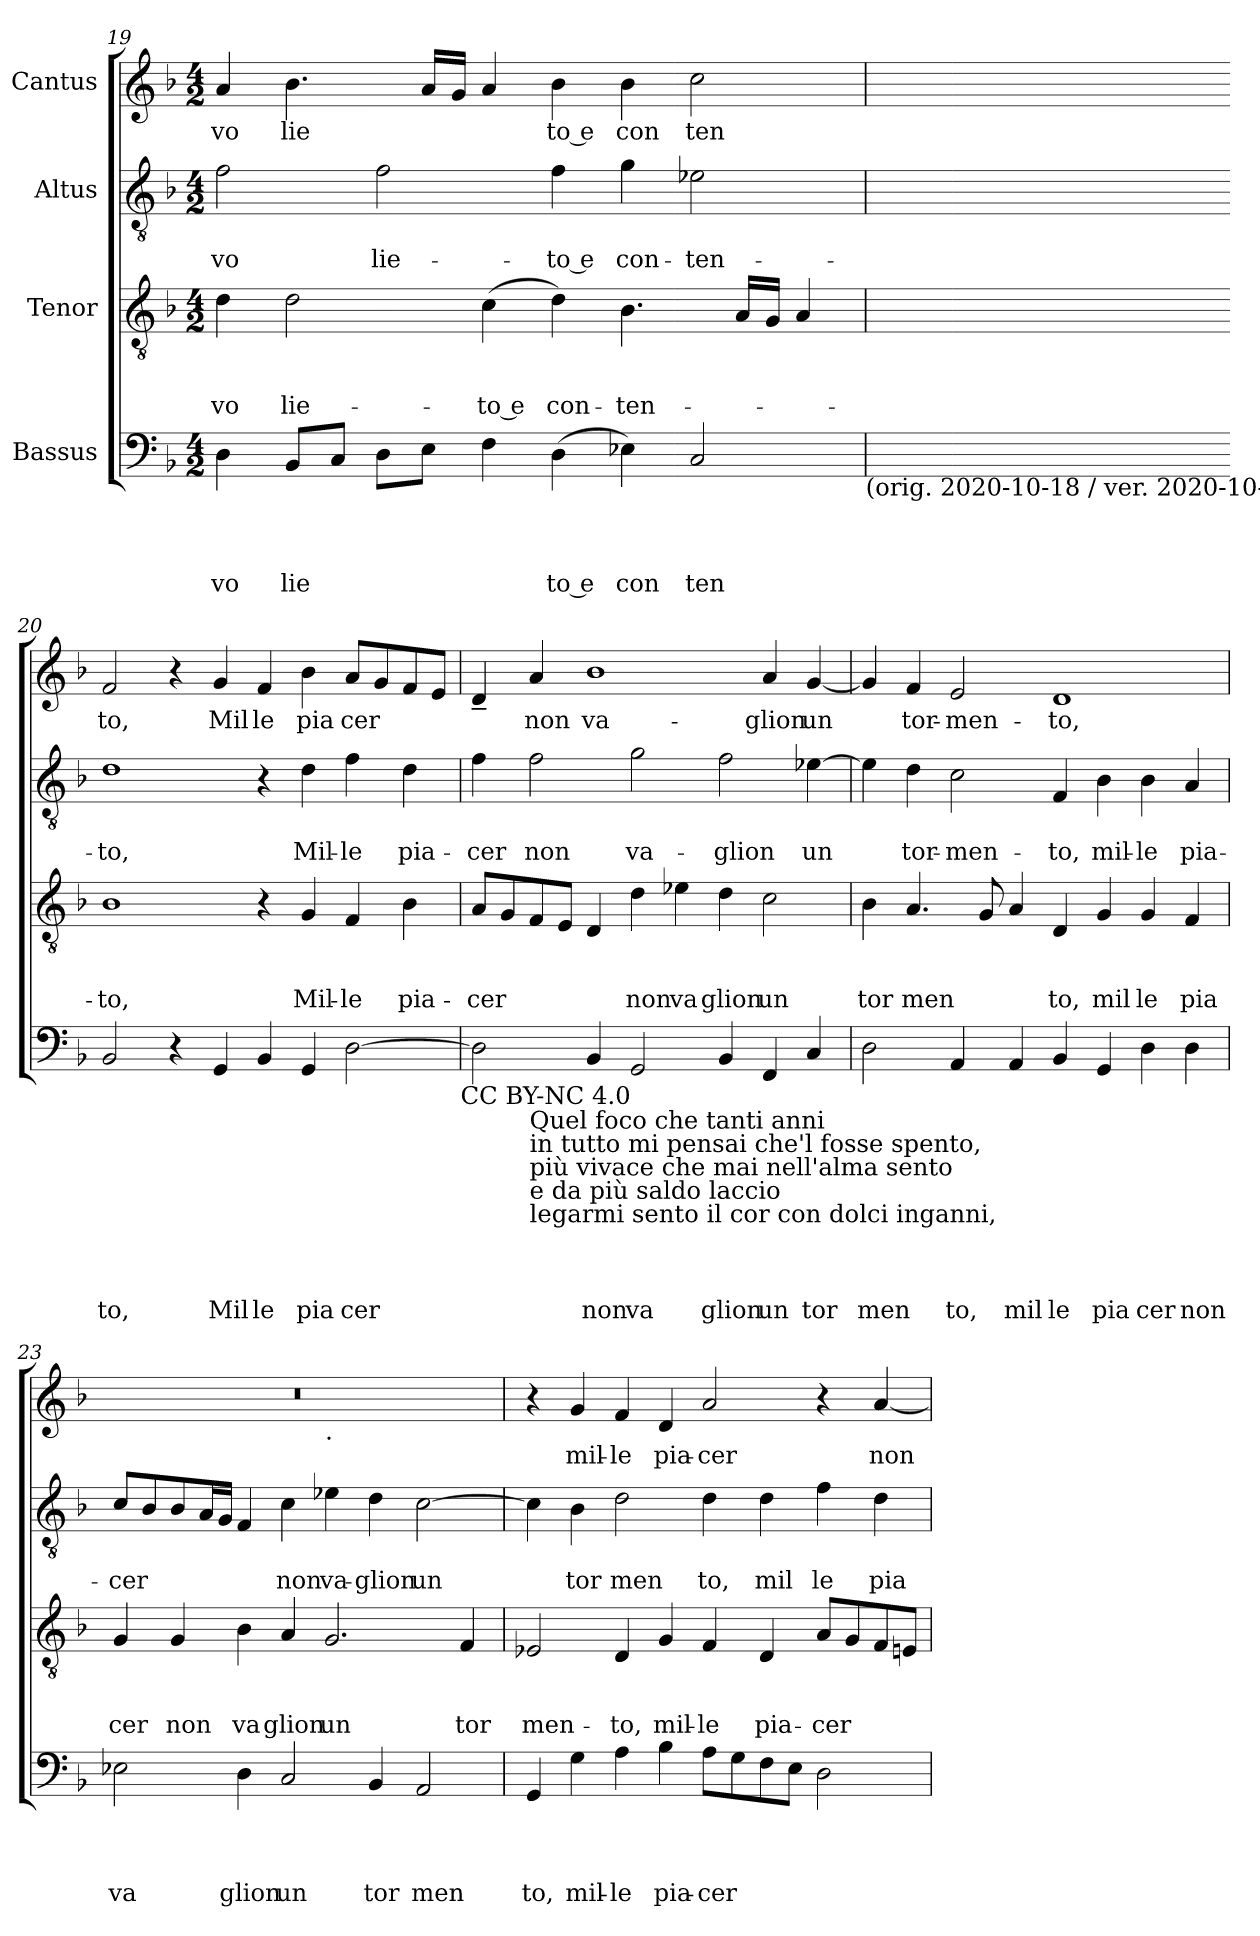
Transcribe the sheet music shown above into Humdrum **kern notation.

**kern	**text	**text	**text	**text	**kern	**text	**text	**text	**kern	**text	**text	**kern	**text
*part4	*part4	*part4	*part4	*part4	*part3	*part3	*part3	*part3	*part2	*part2	*part2	*part1	*part1
*staff4	*staff4	*staff4	*staff4	*staff4	*staff3	*staff3	*staff3	*staff3	*staff2	*staff2	*staff2	*staff1	*staff1
*I"Bassus	*	*	*	*	*I"Tenor	*	*	*	*I"Altus	*	*	*I"Cantus	*
*clefF4	*	*	*	*	*clefGv2	*	*	*	*clefGv2	*	*	*clefG2	*
*ITrd-3c-5	*	*	*	*	*	*	*	*	*ITrd-3c-5	*	*	*ITrd-3c-5	*
*k[b-e-]	*	*	*	*	*k[b-]	*	*	*	*k[b-e-]	*	*	*k[b-e-]	*
*B-:	*	*	*	*	*F:	*	*	*	*B-:	*	*	*B-:	*
*M4/2	*	*	*	*	*M4/2	*	*	*	*M4/2	*	*	*M4/2	*
=19	=19	=19	=19	=19	=19	=19	=19	=19	=19	=19	=19	=19	=19
!	!	!	!	!LO:LY:b	!	!	!	!LO:LY:b	!	!	!LO:LY:b	!	!LO:LY:b
4G\	.	.	.	vo	4d\	.	.	vo	2b-\	.	vo	4dd/	vo
!	!	!	!	!LO:LY:b	!	!	!	!LO:LY:b	!	!	!	!	!LO:LY:b
8E-/L	.	.	.	lie	2d\	.	.	lie-	.	.	.	4.ee-\	lie
8F/J	.	.	.	.	.	.	.	.	.	.	.	.	.
!	!	!	!	!	!	!	!	!	!	!	!LO:LY:b	!	!
8G\L	.	.	.	.	.	.	.	.	2b-\	.	lie-	.	.
8A\J	.	.	.	.	.	.	.	.	.	.	.	16dd/LL	.
.	.	.	.	.	.	.	.	.	.	.	.	16cc/JJ	.
!	!	!	!	!	!	!	!	!LO:LY:b:rj	!	!	!	!	!
4B-\	.	.	.	.	(<4c\	.	.	-to e	.	.	.	4dd/	.
!	!	!	!	!LO:LY:b:rj	!	!	!	!LO:LY:b	!	!	!LO:LY:b:rj	!	!LO:LY:b:rj
(<4G\	.	.	.	to e	4d\)	.	.	con-	4b-\	.	-to e	4ee-\	to e
!	!	!	!	!LO:LY:b	!	!	!	!LO:LY:b	!	!	!LO:LY:b	!	!LO:LY:b
4A-X\)	.	.	.	con	4.B-\	.	.	-ten-	4cc\	.	con-	4ee-\	con
!	!	!	!	!LO:LY:b	!	!	!	!	!	!	!LO:LY:b	!	!LO:LY:b
2F/	.	.	.	ten	.	.	.	.	2a-X\	.	-ten-	2ff\	ten
.	.	.	.	.	16A/LL	.	.	.	.	.	.	.	.
.	.	.	.	.	16G/JJ	.	.	.	.	.	.	.	.
.	.	.	.	.	4A/	.	.	.	.	.	.	.	.
!LO:TX:b:t=(orig. 2020-10-18 / ver. 2020-10-18)	!	!	!	!	!	!	!	!	!	!	!	!	!
=20	=20	=20	=20	=20	=20	=20	=20	=20	=20	=20	=20	=20	=20
!	!	!	!	!LO:LY:b	!	!	!	!LO:LY:b	!	!	!LO:LY:b	!	!LO:LY:b
2E-/	.	.	.	to,	1B-	.	.	-to,	1g	.	-to,	2b-/	to,
4r	.	.	.	.	.	.	.	.	.	.	.	4r	.
!	!	!	!	!LO:LY:b	!	!	!	!	!	!	!	!	!LO:LY:b
4C/	.	.	.	Mil	.	.	.	.	.	.	.	4cc/	Mil
!	!	!	!	!LO:LY:b	!	!	!	!	!	!	!	!	!LO:LY:b
4E-/	.	.	.	le	4r	.	.	.	4r	.	.	4b-/	le
!	!	!	!	!LO:LY:b	!	!	!	!LO:LY:b	!	!	!LO:LY:b	!	!LO:LY:b
4C/	.	.	.	pia	4G/	.	.	Mil-	4g\	.	Mil-	4ee-\	pia
!	!	!	!	!LO:LY:b	!	!	!	!LO:LY:b	!	!	!LO:LY:b	!	!LO:LY:b
[>2G\	.	.	.	cer	4F/	.	.	-le	4b-\	.	-le	8dd/L	cer
.	.	.	.	.	.	.	.	.	.	.	.	8cc/	.
!	!	!	!	!	!	!	!	!LO:LY:b	!	!	!LO:LY:b	!	!
.	.	.	.	.	4B-\	.	.	pia-	4g\	.	pia-	8b-/	.
.	.	.	.	.	.	.	.	.	.	.	.	8a/J	.
!LO:TX:b:t=CC BY-NC 4.0	!	!	!	!	!	!	!	!	!	!	!	!	!
!!LO:LB:g=z
=21	=21	=21	=21	=21	=21	=21	=21	=21	=21	=21	=21	=21	=21
!	!	!	!	!	!	!	!	!LO:LY:b	!	!	!LO:LY:b	!	!
*^	*	*	*	*	*	*	*	*	*	*	*	*	*
2G\]	4ryy	.	.	.	.	8A/L	.	.	-cer	4b-\	.	-cer	4g~</	.
.	.	.	.	.	.	8G/	.	.	.	.	.	.	.	.
!	!LO:TX:b:t=Quel foco che tanti anni\nin tutto mi pensai che'l fosse spento,\npiù vivace che mai nell'alma sento\ne da più saldo laccio\nlegarmi sento il cor con dolci inganni,	!	!	!	!	!	!	!	!	!	!	!	!	!
!	!	!	!	!	!	!	!	!	!	!	!	!LO:LY:b	!	!LO:LY:b
.	1..ryy	.	.	.	.	8F/	.	.	.	2b-\	.	non	4dd/	non
.	.	.	.	.	.	8E/J	.	.	.	.	.	.	.	.
!	!	!	!	!	!LO:LY:b	!	!	!	!	!	!	!	!	!LO:LY:b
4E-/	.	.	.	.	non	4D/	.	.	.	.	.	.	1ee-	va-
!	!	!	!	!	!LO:LY:b	!	!	!	!LO:LY:b	!	!	!LO:LY:b	!	!
2C/	.	.	.	.	va	4d\	.	.	non	2cc\	.	va-	.	.
!	!	!	!	!	!	!	!	!	!LO:LY:b	!	!	!	!	!
.	.	.	.	.	.	4e-X\	.	.	va	.	.	.	.	.
!	!	!	!	!	!LO:LY:b	!	!	!	!LO:LY:b	!	!	!LO:LY:b	!	!
4E-/	.	.	.	.	glion	4d\	.	.	glion	2b-\	.	-glion	.	.
!	!	!	!	!	!LO:LY:b	!	!	!	!LO:LY:b	!	!	!	!	!LO:LY:b
4BB-/	.	.	.	.	un	2c\	.	.	un	.	.	.	4dd/	-glion
!	!	!	!	!	!LO:LY:b	!	!	!	!	!	!	!LO:LY:b	!	!LO:LY:b
4F/	.	.	.	.	tor	.	.	.	.	[>4a-X\	.	un	[<4cc/	un
=22	=22	=22	=22	=22	=22	=22	=22	=22	=22	=22	=22	=22	=22	=22
!	!	!	!	!	!LO:LY:b	!	!	!	!LO:LY:b	!	!	!	!	!
*v	*v	*	*	*	*	*	*	*	*	*	*	*	*	*
2G\	.	.	.	men	4B-\	.	.	tor	4a-\]	.	.	4cc/]	.
!	!	!	!	!	!	!	!	!LO:LY:b	!	!	!LO:LY:b	!	!LO:LY:b
.	.	.	.	.	4.A/	.	.	men	4g\	.	tor-	4b-/	tor-
!	!	!	!	!LO:LY:b	!	!	!	!	!	!	!LO:LY:b	!	!LO:LY:b
4D/	.	.	.	to,	.	.	.	.	2f\	.	-men-	2a/	-men-
.	.	.	.	.	8G/	.	.	.	.	.	.	.	.
!	!	!	!	!LO:LY:b	!	!	!	!	!	!	!	!	!
4D/	.	.	.	mil	4A/	.	.	.	.	.	.	.	.
!	!	!	!	!LO:LY:b	!	!	!	!LO:LY:b	!	!	!LO:LY:b	!	!LO:LY:b
4E-/	.	.	.	le	4D/	.	.	to,	4B-/	.	-to,	1g	-to,
!	!	!	!	!LO:LY:b	!	!	!	!LO:LY:b	!	!	!LO:LY:b	!	!
4C/	.	.	.	pia	4G/	.	.	mil	4e-\	.	mil-	.	.
!	!	!	!	!LO:LY:b	!	!	!	!LO:LY:b	!	!	!LO:LY:b	!	!
4G\	.	.	.	cer	4G/	.	.	le	4e-\	.	-le	.	.
!	!	!	!	!LO:LY:b	!	!	!	!LO:LY:b	!	!	!LO:LY:b	!	!
4G\	.	.	.	non	4F/	.	.	pia	4d/	.	pia-	.	.
=23	=23	=23	=23	=23	=23	=23	=23	=23	=23	=23	=23	=23	=23
!	!	!	!	!LO:LY:b	!	!	!	!LO:LY:b	!	!	!LO:LY:b	!	!
*	*	*	*	*	*	*	*	*	*	*	*	*^	*
2A-X\	.	.	.	va	4G/	.	.	cer	8f/L	.	-cer	0r	1ryy	.
.	.	.	.	.	.	.	.	.	8e-/	.	.	.	.	.
!	!	!	!	!	!	!	!	!LO:LY:b	!	!	!	!	!	!
.	.	.	.	.	4G/	.	.	non	8e-/	.	.	.	.	.
.	.	.	.	.	.	.	.	.	16d/L	.	.	.	.	.
.	.	.	.	.	.	.	.	.	16c/JJ	.	.	.	.	.
!	!	!	!	!LO:LY:b	!	!	!	!LO:LY:b	!	!	!	!	!	!
4G\	.	.	.	glion	4B-\	.	.	va	4B-/	.	.	.	.	.
!	!	!	!	!LO:LY:b	!	!	!	!LO:LY:b	!	!	!LO:LY:b	!	!	!
2F/	.	.	.	un	4A/	.	.	glion	4f\	.	non	.	.	.
!	!	!	!	!	!	!	!	!	!	!	!	!	!LO:TX:b:t=.	!
!	!	!	!	!	!	!	!	!LO:LY:b	!	!	!LO:LY:b	!	!	!
.	.	.	.	.	2.G/	.	.	un	4a-X\	.	va-	.	1ryy	.
!	!	!	!	!LO:LY:b	!	!	!	!	!	!	!LO:LY:b	!	!	!
4E-/	.	.	.	tor	.	.	.	.	4g\	.	-glion	.	.	.
!	!	!	!	!LO:LY:b	!	!	!	!	!	!	!LO:LY:b	!	!	!
2D/	.	.	.	men	.	.	.	.	[<2f\	.	un	.	.	.
!	!	!	!	!	!	!	!	!LO:LY:b	!	!	!	!	!	!
.	.	.	.	.	4F/	.	.	tor	.	.	.	.	.	.
!!LO:LB:g=z
=24	=24	=24	=24	=24	=24	=24	=24	=24	=24	=24	=24	=24	=24	=24
!	!	!	!	!LO:LY:b	!	!	!	!LO:LY:b	!	!	!	!	!	!
*	*	*	*	*	*	*	*	*	*	*	*	*v	*v	*
4C/	.	.	.	to,	2E-X/	.	.	men-	4f\]	.	.	4r	.
!	!	!	!	!LO:LY:b	!	!	!	!	!	!	!LO:LY:b	!	!LO:LY:b
4c\	.	.	.	mil-	.	.	.	.	4e-\	.	tor	4cc/	mil-
!	!	!	!	!LO:LY:b	!	!	!	!LO:LY:b	!	!	!LO:LY:b	!	!LO:LY:b
4d\	.	.	.	-le	4D/	.	.	-to,	2g\	.	men	4b-/	-le
!	!	!	!	!LO:LY:b	!	!	!	!LO:LY:b	!	!	!	!	!LO:LY:b
4e-\	.	.	.	pia-	4G/	.	.	mil-	.	.	.	4g/	pia-
!	!	!	!	!LO:LY:b	!	!	!	!LO:LY:b	!	!	!LO:LY:b	!	!LO:LY:b
8d\L	.	.	.	-cer	4F/	.	.	-le	4g\	.	to,	2dd/	-cer
8c\	.	.	.	.	.	.	.	.	.	.	.	.	.
!	!	!	!	!	!	!	!	!LO:LY:b	!	!	!LO:LY:b	!	!
8B-\	.	.	.	.	4D/	.	.	pia-	4g\	.	mil	.	.
8A\J	.	.	.	.	.	.	.	.	.	.	.	.	.
!	!	!	!	!	!	!	!	!LO:LY:b	!	!	!LO:LY:b	!	!
2G\	.	.	.	.	8A/L	.	.	-cer	4b-\	.	le	4r	.
.	.	.	.	.	8G/	.	.	.	.	.	.	.	.
!	!	!	!	!	!	!	!	!	!	!	!LO:LY:b	!	!LO:LY:b
.	.	.	.	.	8F/	.	.	.	4g\	.	pia	[<4dd/	non
.	.	.	.	.	8En/J	.	.	.	.	.	.	.	.
=	=	=	=	=	=	=	=	=	=	=	=	=	=
*-	*-	*-	*-	*-	*-	*-	*-	*-	*-	*-	*-	*-	*-
